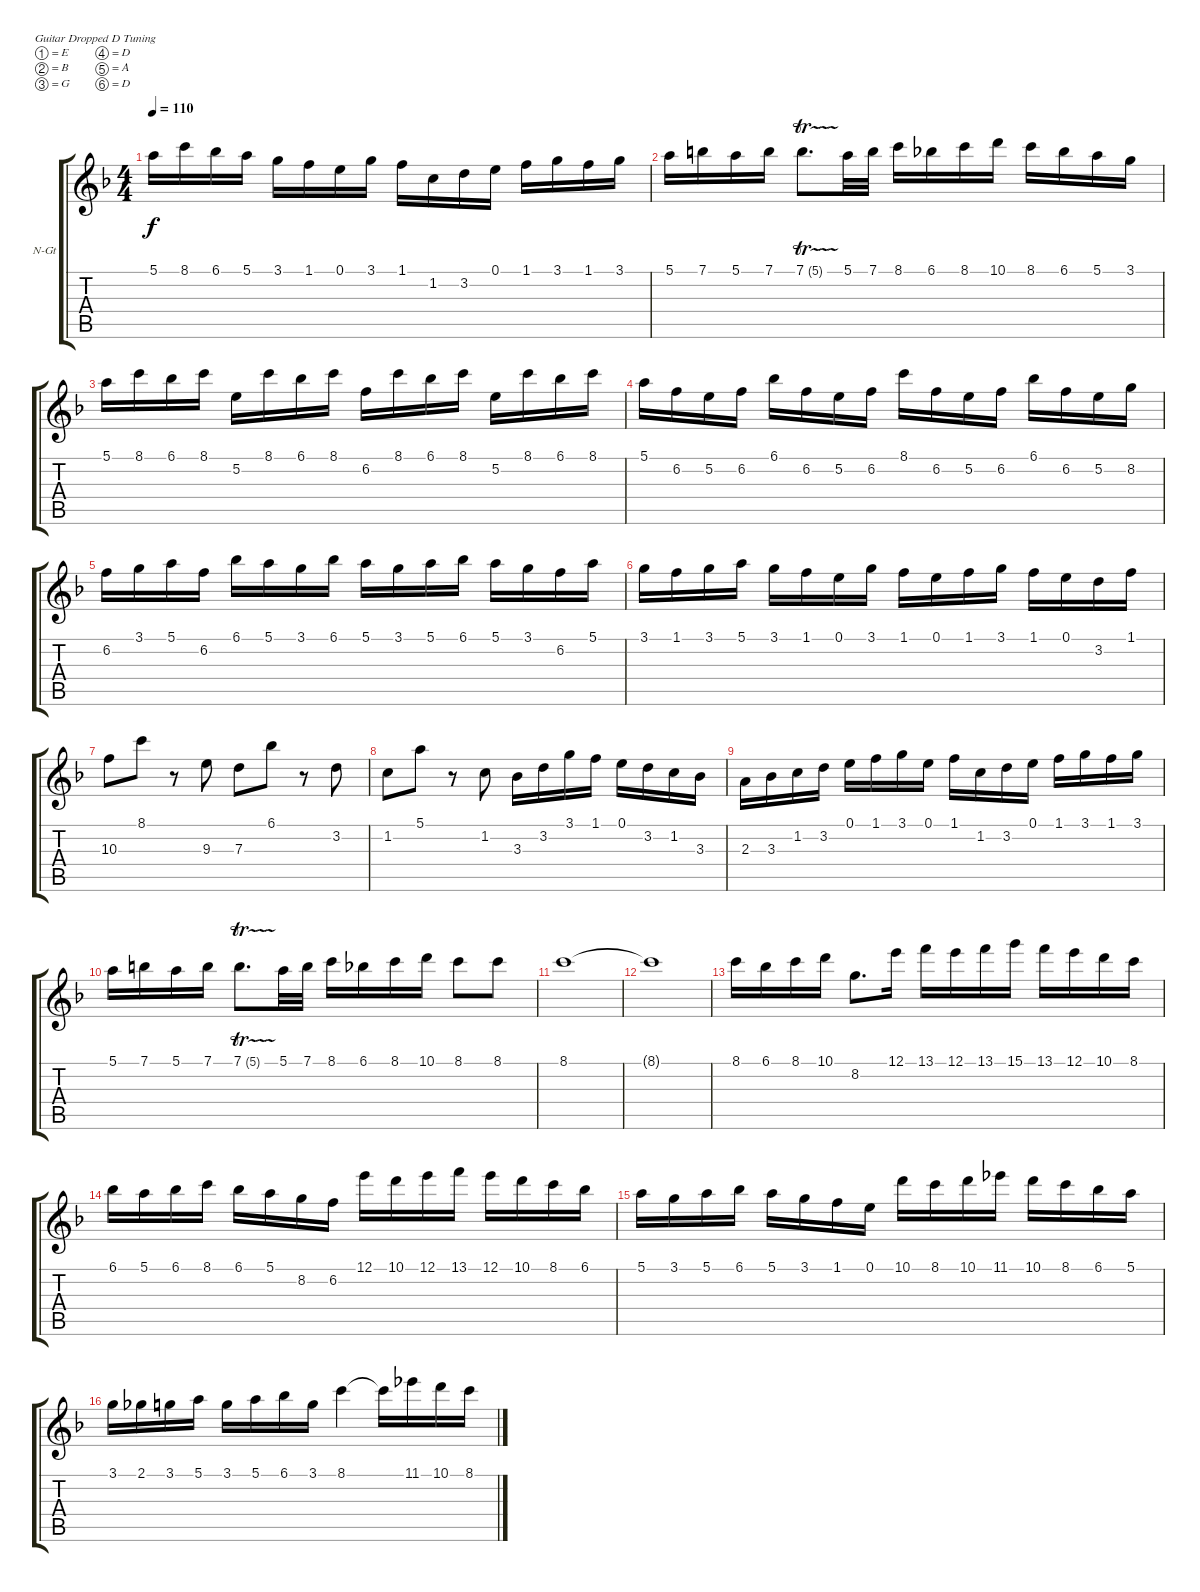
\bracketExtendMode groupsimilarinstruments
\firstSystemTrackNameOrientation horizontal
\otherSystemsTrackNameOrientation horizontal
\track ("Guitar 1" "N-Gt") {instrument acousticguitarnylon}
\staff {score tabs}
\tuning (E4 B3 G3 D3 A2 D2)
\ts (4 4)
\tempo 110
\clef g2
\ks f
5.1.16{dy f} 8.1.16 6.1.16 5.1.16 3.1.16 1.1.16 0.1.16 3.1.16 1.1.16 1.2.16 3.2.16 0.1.16 1.1.16 3.1.16 1.1.16 3.1.16 |
5.1.16 7.1.16 5.1.16 7.1.16 7.1{tr (5 16)}.8{d} 5.1.32 7.1.32 8.1.16 6.1.16 8.1.16 10.1.16 8.1.16 6.1.16 5.1.16 3.1.16 |
5.1.16 8.1.16 6.1.16 8.1.16 5.2.16 8.1.16 6.1.16 8.1.16 6.2.16 8.1.16 6.1.16 8.1.16 5.2.16 8.1.16 6.1.16 8.1.16 |
5.1.16 6.2.16 5.2.16 6.2.16 6.1.16 6.2.16 5.2.16 6.2.16 8.1.16 6.2.16 5.2.16 6.2.16 6.1.16 6.2.16 5.2.16 8.2.16 |
6.2.16 3.1.16 5.1.16 6.2.16 6.1.16 5.1.16 3.1.16 6.1.16 5.1.16 3.1.16 5.1.16 6.1.16 5.1.16 3.1.16 6.2.16 5.1.16 |
3.1.16 1.1.16 3.1.16 5.1.16 3.1.16 1.1.16 0.1.16 3.1.16 1.1.16 0.1.16 1.1.16 3.1.16 1.1.16 0.1.16 3.2.16 1.1.16 |
10.3.8 8.1.8 r.8 9.3.8 7.3.8 6.1.8 r.8 3.2.8 |
1.2.8 5.1.8 r.8 1.2.8 3.3.16 3.2.16 3.1.16 1.1.16 0.1.16 3.2.16 1.2.16 3.3.16 |
2.3.16 3.3.16 1.2.16 3.2.16 0.1.16 1.1.16 3.1.16 0.1.16 1.1.16 1.2.16 3.2.16 0.1.16 1.1.16 3.1.16 1.1.16 3.1.16 |
5.1.16 7.1.16 5.1.16 7.1.16 7.1{tr (5 16)}.8{d} 5.1.32 7.1.32 8.1.16 6.1.16 8.1.16 10.1.16 8.1.8 8.1.8 |
8.1.1 |
8.1{t}.1 |
8.1.16 6.1.16 8.1.16 10.1.16 8.2.8{d} 12.1.16 13.1.16 12.1.16 13.1.16 15.1.16 13.1.16 12.1.16 10.1.16 8.1.16 |
6.1.16 5.1.16 6.1.16 8.1.16 6.1.16 5.1.16 8.2.16 6.2.16 12.1.16 10.1.16 12.1.16 13.1.16 12.1.16 10.1.16 8.1.16 6.1.16 |
5.1.16 3.1.16 5.1.16 6.1.16 5.1.16 3.1.16 1.1.16 0.1.16 10.1.16 8.1.16 10.1.16 11.1.16 10.1.16 8.1.16 6.1.16 5.1.16 |
3.1.16 2.1.16 3.1.16 5.1.16 3.1.16 5.1.16 6.1.16 3.1.16 8.1.4 8.1{t}.16 11.1.16 10.1.16 8.1.16
